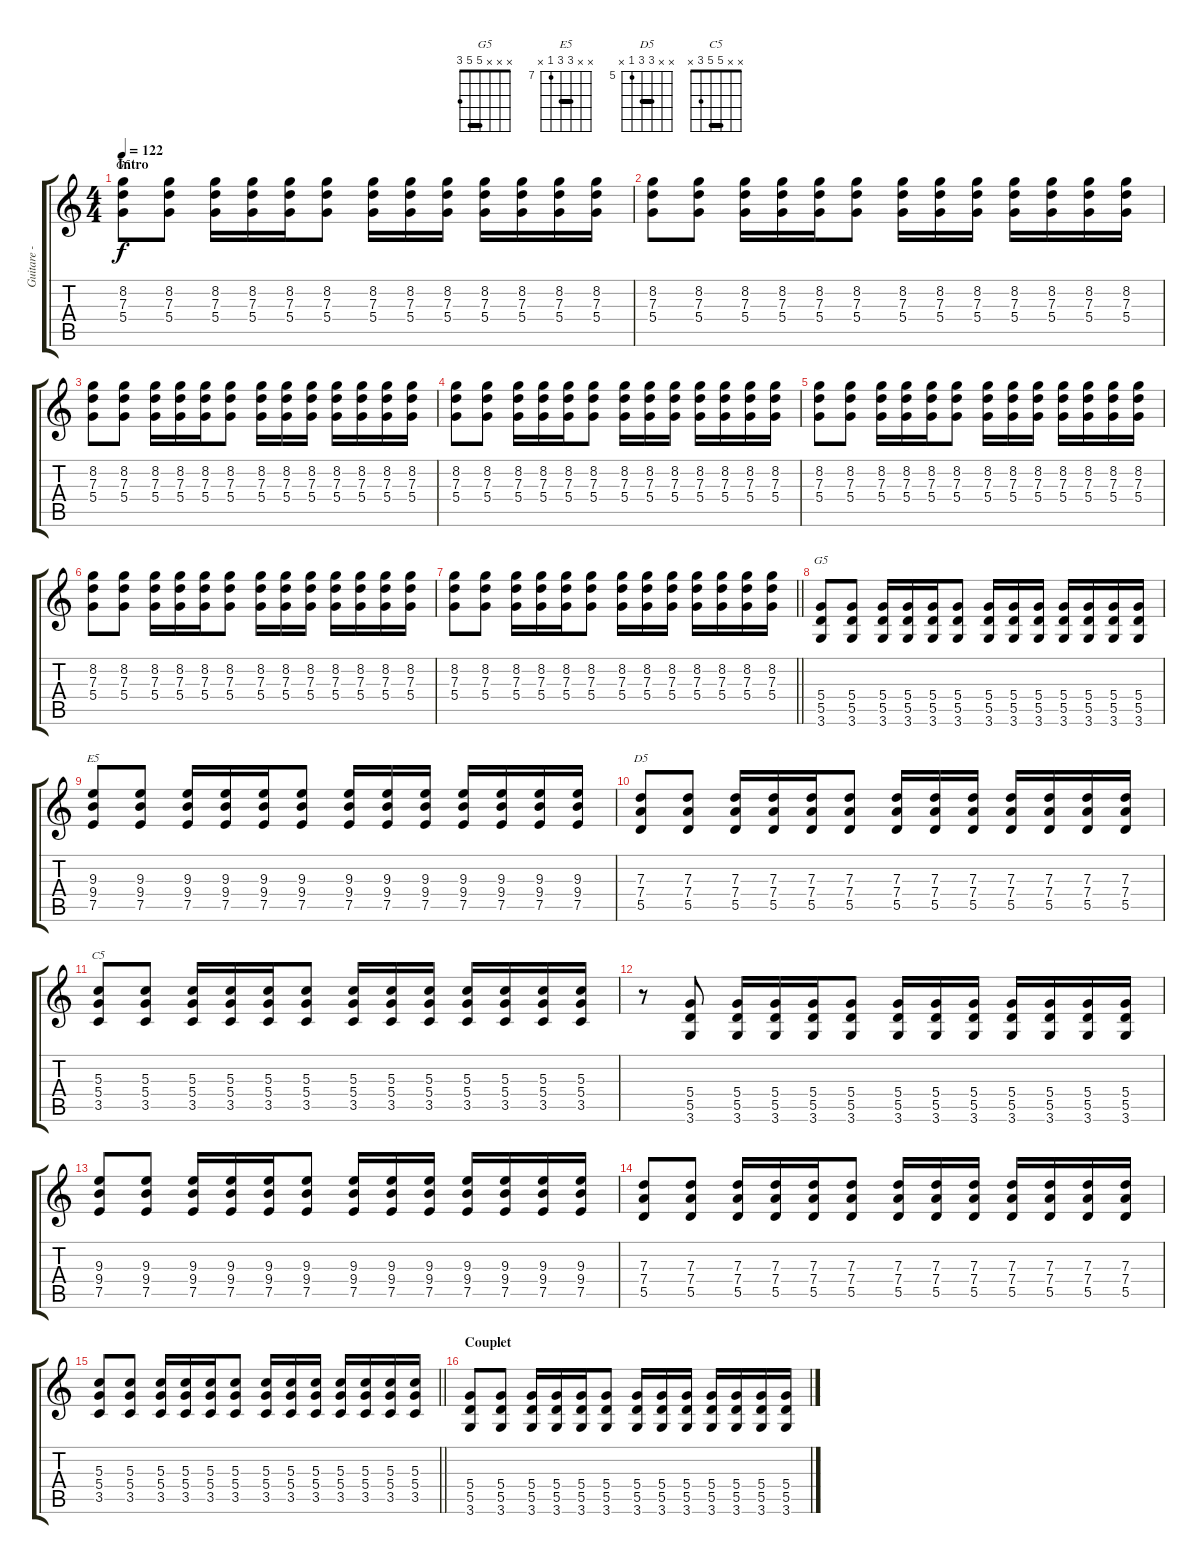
\track ("Guitare - Till" "Guitare - ") {instrument overdrivenguitar}
\staff {score tabs}
\tuning (E4 B3 G3 D3 A2 E2) {hide}
\chord ("G5" x 8 7 5 x x) {firstfret 5}
\chord ("G5" x x x 5 5 3) {barre 5}
\chord ("E5" x x 9 9 7 x) {firstfret 7 barre 9}
\chord ("D5" x x 7 7 5 x) {firstfret 5 barre 7}
\chord ("C5" x x 5 5 3 x) {barre 5}
\ts (4 4)
\section ("" "Intro")
\tempo 122
\clef g2
\ks c
(8.2 7.3 5.4).8{ch "G5" dy f instrument overdrivenguitar} (8.2 7.3 5.4).8 (8.2 7.3 5.4).16 (8.2 7.3 5.4).16 (8.2 7.3 5.4).16 (8.2 7.3 5.4).8 (8.2 7.3 5.4).16 (8.2 7.3 5.4).16 (8.2 7.3 5.4).16 (8.2 7.3 5.4).16 (8.2 7.3 5.4).16 (8.2 7.3 5.4).16 (8.2 7.3 5.4).16 |
(8.2 7.3 5.4).8 (8.2 7.3 5.4).8 (8.2 7.3 5.4).16 (8.2 7.3 5.4).16 (8.2 7.3 5.4).16 (8.2 7.3 5.4).8 (8.2 7.3 5.4).16 (8.2 7.3 5.4).16 (8.2 7.3 5.4).16 (8.2 7.3 5.4).16 (8.2 7.3 5.4).16 (8.2 7.3 5.4).16 (8.2 7.3 5.4).16 |
(8.2 7.3 5.4).8 (8.2 7.3 5.4).8 (8.2 7.3 5.4).16 (8.2 7.3 5.4).16 (8.2 7.3 5.4).16 (8.2 7.3 5.4).8 (8.2 7.3 5.4).16 (8.2 7.3 5.4).16 (8.2 7.3 5.4).16 (8.2 7.3 5.4).16 (8.2 7.3 5.4).16 (8.2 7.3 5.4).16 (8.2 7.3 5.4).16 |
(8.2 7.3 5.4).8 (8.2 7.3 5.4).8 (8.2 7.3 5.4).16 (8.2 7.3 5.4).16 (8.2 7.3 5.4).16 (8.2 7.3 5.4).8 (8.2 7.3 5.4).16 (8.2 7.3 5.4).16 (8.2 7.3 5.4).16 (8.2 7.3 5.4).16 (8.2 7.3 5.4).16 (8.2 7.3 5.4).16 (8.2 7.3 5.4).16 |
(8.2 7.3 5.4).8 (8.2 7.3 5.4).8 (8.2 7.3 5.4).16 (8.2 7.3 5.4).16 (8.2 7.3 5.4).16 (8.2 7.3 5.4).8 (8.2 7.3 5.4).16 (8.2 7.3 5.4).16 (8.2 7.3 5.4).16 (8.2 7.3 5.4).16 (8.2 7.3 5.4).16 (8.2 7.3 5.4).16 (8.2 7.3 5.4).16 |
(8.2 7.3 5.4).8 (8.2 7.3 5.4).8 (8.2 7.3 5.4).16 (8.2 7.3 5.4).16 (8.2 7.3 5.4).16 (8.2 7.3 5.4).8 (8.2 7.3 5.4).16 (8.2 7.3 5.4).16 (8.2 7.3 5.4).16 (8.2 7.3 5.4).16 (8.2 7.3 5.4).16 (8.2 7.3 5.4).16 (8.2 7.3 5.4).16 |
\barLineRight lightlight
(8.2 7.3 5.4).8 (8.2 7.3 5.4).8 (8.2 7.3 5.4).16 (8.2 7.3 5.4).16 (8.2 7.3 5.4).16 (8.2 7.3 5.4).8 (8.2 7.3 5.4).16 (8.2 7.3 5.4).16 (8.2 7.3 5.4).16 (8.2 7.3 5.4).16 (8.2 7.3 5.4).16 (8.2 7.3 5.4).16 (8.2 7.3 5.4).16 |
\section ("" "")
(5.4 5.5 3.6).8{ch "G5"} (5.4 5.5 3.6).8 (5.4 5.5 3.6).16 (5.4 5.5 3.6).16 (5.4 5.5 3.6).16 (5.4 5.5 3.6).8 (5.4 5.5 3.6).16 (5.4 5.5 3.6).16 (5.4 5.5 3.6).16 (5.4 5.5 3.6).16 (5.4 5.5 3.6).16 (5.4 5.5 3.6).16 (5.4 5.5 3.6).16 |
(9.3 9.4 7.5).8{ch "E5"} (9.3 9.4 7.5).8 (9.3 9.4 7.5).16 (9.3 9.4 7.5).16 (9.3 9.4 7.5).16 (9.3 9.4 7.5).8 (9.3 9.4 7.5).16 (9.3 9.4 7.5).16 (9.3 9.4 7.5).16 (9.3 9.4 7.5).16 (9.3 9.4 7.5).16 (9.3 9.4 7.5).16 (9.3 9.4 7.5).16 |
(7.3 7.4 5.5).8{ch "D5"} (7.3 7.4 5.5).8 (7.3 7.4 5.5).16 (7.3 7.4 5.5).16 (7.3 7.4 5.5).16 (7.3 7.4 5.5).8 (7.3 7.4 5.5).16 (7.3 7.4 5.5).16 (7.3 7.4 5.5).16 (7.3 7.4 5.5).16 (7.3 7.4 5.5).16 (7.3 7.4 5.5).16 (7.3 7.4 5.5).16 |
(5.3 5.4 3.5).8{ch "C5"} (5.3 5.4 3.5).8 (5.3 5.4 3.5).16 (5.3 5.4 3.5).16 (5.3 5.4 3.5).16 (5.3 5.4 3.5).8 (5.3 5.4 3.5).16 (5.3 5.4 3.5).16 (5.3 5.4 3.5).16 (5.3 5.4 3.5).16 (5.3 5.4 3.5).16 (5.3 5.4 3.5).16 (5.3 5.4 3.5).16 |
r.8 (5.4 5.5 3.6).8 (5.4 5.5 3.6).16 (5.4 5.5 3.6).16 (5.4 5.5 3.6).16 (5.4 5.5 3.6).8 (5.4 5.5 3.6).16 (5.4 5.5 3.6).16 (5.4 5.5 3.6).16 (5.4 5.5 3.6).16 (5.4 5.5 3.6).16 (5.4 5.5 3.6).16 (5.4 5.5 3.6).16 |
(9.3 9.4 7.5).8 (9.3 9.4 7.5).8 (9.3 9.4 7.5).16 (9.3 9.4 7.5).16 (9.3 9.4 7.5).16 (9.3 9.4 7.5).8 (9.3 9.4 7.5).16 (9.3 9.4 7.5).16 (9.3 9.4 7.5).16 (9.3 9.4 7.5).16 (9.3 9.4 7.5).16 (9.3 9.4 7.5).16 (9.3 9.4 7.5).16 |
(7.3 7.4 5.5).8 (7.3 7.4 5.5).8 (7.3 7.4 5.5).16 (7.3 7.4 5.5).16 (7.3 7.4 5.5).16 (7.3 7.4 5.5).8 (7.3 7.4 5.5).16 (7.3 7.4 5.5).16 (7.3 7.4 5.5).16 (7.3 7.4 5.5).16 (7.3 7.4 5.5).16 (7.3 7.4 5.5).16 (7.3 7.4 5.5).16 |
\barLineRight lightlight
(5.3 5.4 3.5).8 (5.3 5.4 3.5).8 (5.3 5.4 3.5).16 (5.3 5.4 3.5).16 (5.3 5.4 3.5).16 (5.3 5.4 3.5).8 (5.3 5.4 3.5).16 (5.3 5.4 3.5).16 (5.3 5.4 3.5).16 (5.3 5.4 3.5).16 (5.3 5.4 3.5).16 (5.3 5.4 3.5).16 (5.3 5.4 3.5).16 |
\section ("" "Couplet")
(5.4 5.5 3.6).8 (5.4 5.5 3.6).8 (5.4 5.5 3.6).16 (5.4 5.5 3.6).16 (5.4 5.5 3.6).16 (5.4 5.5 3.6).8 (5.4 5.5 3.6).16 (5.4 5.5 3.6).16 (5.4 5.5 3.6).16 (5.4 5.5 3.6).16 (5.4 5.5 3.6).16 (5.4 5.5 3.6).16 (5.4 5.5 3.6).16
